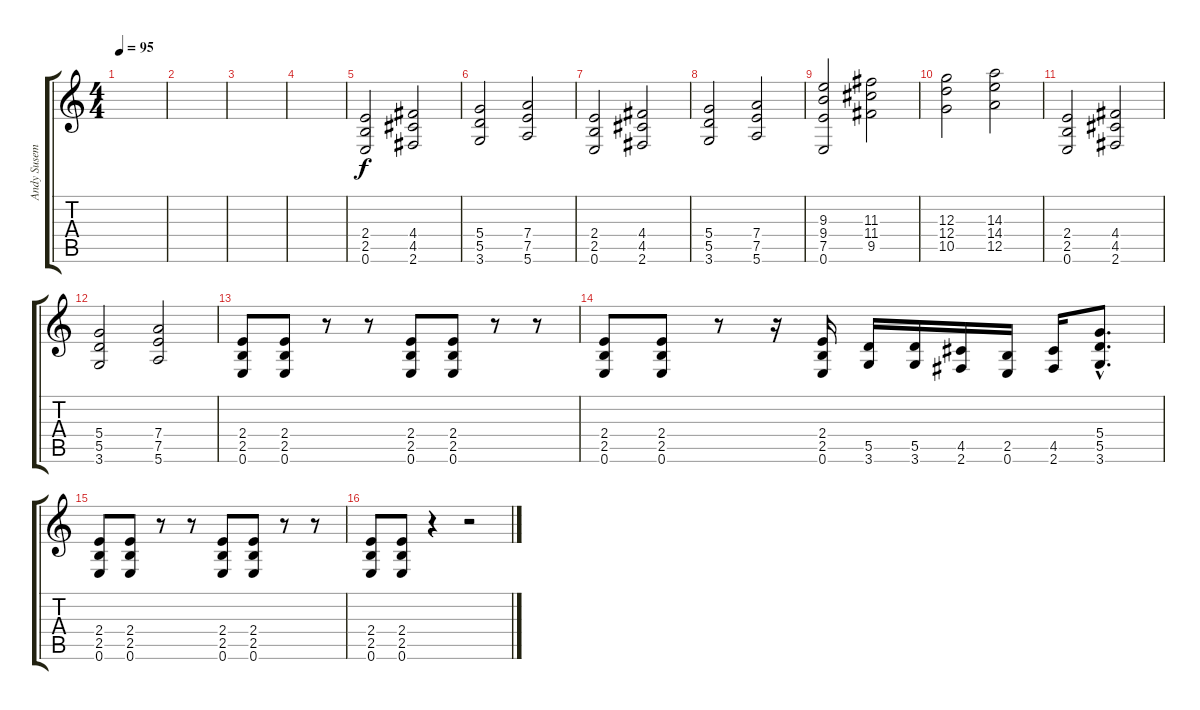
\track ("Andy Susemihl - -guitar " "Andy Susem") {instrument overdrivenguitar}
\staff {score tabs}
\tuning (E4 B3 G3 D3 A2 E2) {hide}
\ts (4 4)
\tempo 95
\clef g2
\ks c
|
|
|
|
(2.4 2.5 0.6).2 (4.4 4.5 2.6).2 |
(5.4 5.5 3.6).2 (7.4 7.5 5.6).2 |
(2.4 2.5 0.6).2 (4.4 4.5 2.6).2 |
(5.4 5.5 3.6).2 (7.4 7.5 5.6).2 |
(9.3 9.4 7.5 0.6).2 (11.3 11.4 9.5).2 |
(12.3 12.4 10.5).2 (14.3 14.4 12.5).2 |
(2.4 2.5 0.6).2 (4.4 4.5 2.6).2 |
(5.4 5.5 3.6).2 (7.4 7.5 5.6).2 |
(2.4 2.5 0.6).8 (2.4 2.5 0.6).8 r.8 r.8 (2.4 2.5 0.6).8 (2.4 2.5 0.6).8 r.8 r.8 |
(2.4 2.5 0.6).8 (2.4 2.5 0.6).8 r.8 r.16 (2.4 2.5 0.6).16 (5.5 3.6).16 (5.5 3.6).16 (4.5 2.6).16 (2.5 0.6).16 (4.5 2.6).16 (5.4{hac} 5.5{hac} 3.6{hac}).8{d} |
(2.4 2.5 0.6).8 (2.4 2.5 0.6).8 r.8 r.8 (2.4 2.5 0.6).8 (2.4 2.5 0.6).8 r.8 r.8 |
(2.4 2.5 0.6).8 (2.4 2.5 0.6).8 r.4 r.2
